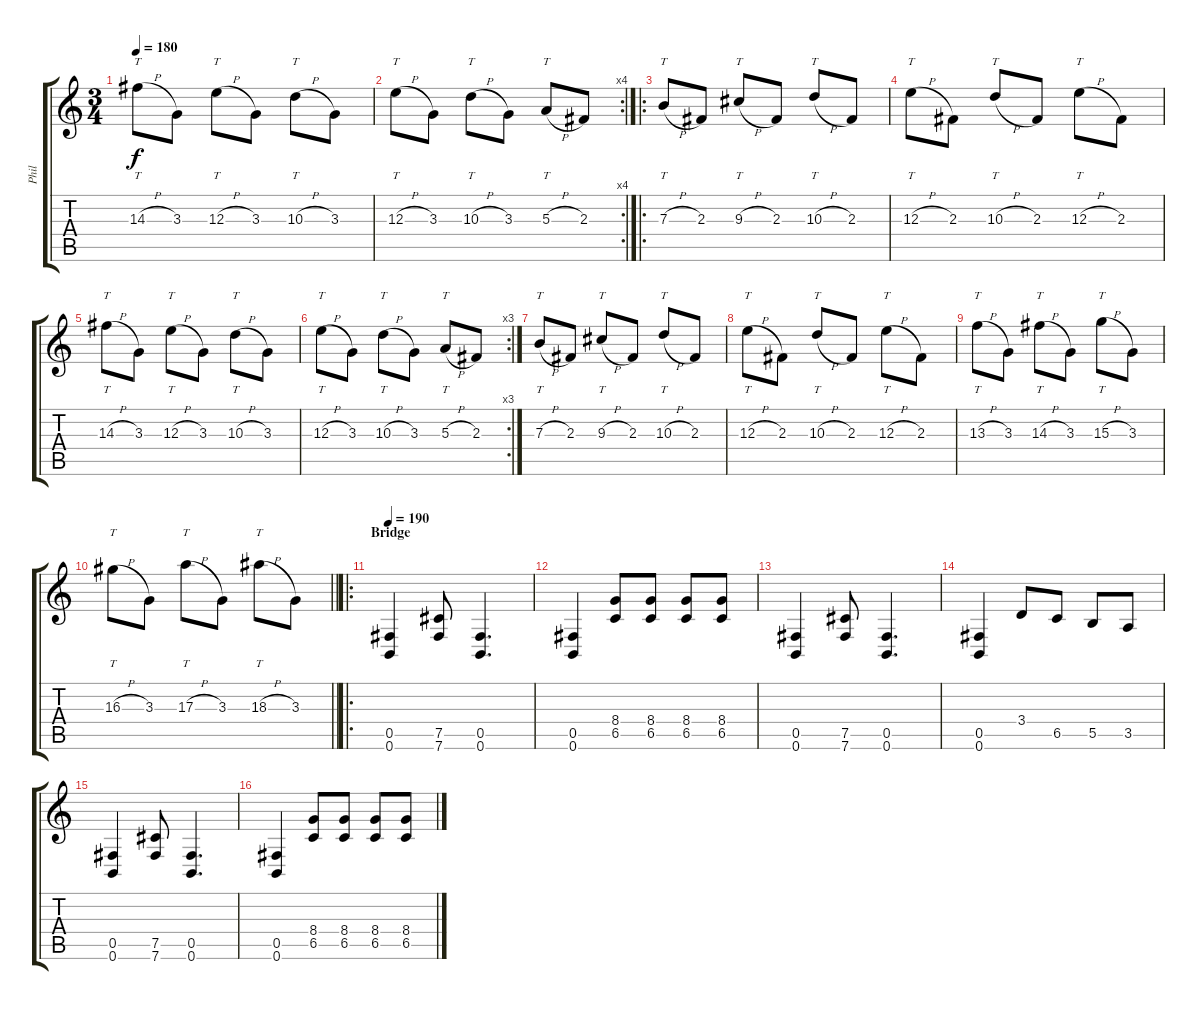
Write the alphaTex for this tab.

\track ("Phil" "Phil") {instrument distortionguitar}
\staff {score tabs}
\tuning (Db4 Ab3 E3 B2 Gb2 B1) {hide}
\ts (3 4)
\tempo 180
\clef g2
\ks c
14.3{h}.8{tt dy f} 3.3.8 12.3{h}.8{tt} 3.3.8 10.3{h}.8{tt} 3.3.8 |
\rc 4
12.3{h}.8{tt} 3.3.8 10.3{h}.8{tt} 3.3.8 5.3{h}.8{tt} 2.3.8 |
\ro
7.3{h}.8{tt} 2.3.8 9.3{h}.8{tt} 2.3.8 10.3{h}.8{tt} 2.3.8 |
12.3{h}.8{tt} 2.3.8 10.3{h}.8{tt} 2.3.8 12.3{h}.8{tt} 2.3.8 |
14.3{h}.8{tt} 3.3.8 12.3{h}.8{tt} 3.3.8 10.3{h}.8{tt} 3.3.8 |
\rc 3
12.3{h}.8{tt} 3.3.8 10.3{h}.8{tt} 3.3.8 5.3{h}.8{tt} 2.3.8 |
7.3{h}.8{tt} 2.3.8 9.3{h}.8{tt} 2.3.8 10.3{h}.8{tt} 2.3.8 |
12.3{h}.8{tt} 2.3.8 10.3{h}.8{tt} 2.3.8 12.3{h}.8{tt} 2.3.8 |
13.3{h}.8{tt} 3.3.8 14.3{h}.8{tt} 3.3.8 15.3{h}.8{tt} 3.3.8 |
\barLineRight lightlight
16.3{h}.8{tt} 3.3.8 17.3{h}.8{tt} 3.3.8 18.3{h}.8{tt} 3.3.8 |
\ro
\section ("" "Bridge")
\tempo 190
(0.5 0.6).4 (7.5 7.6).8 (0.5 0.6).4{d} |
(0.5 0.6).4 (8.4 6.5).8 (8.4 6.5).8 (8.4 6.5).8 (8.4 6.5).8 |
(0.5 0.6).4 (7.5 7.6).8 (0.5 0.6).4{d} |
(0.5 0.6).4 3.4.8 6.5.8 5.5.8 3.5.8 |
(0.5 0.6).4 (7.5 7.6).8 (0.5 0.6).4{d} |
(0.5 0.6).4 (8.4 6.5).8 (8.4 6.5).8 (8.4 6.5).8 (8.4 6.5).8
